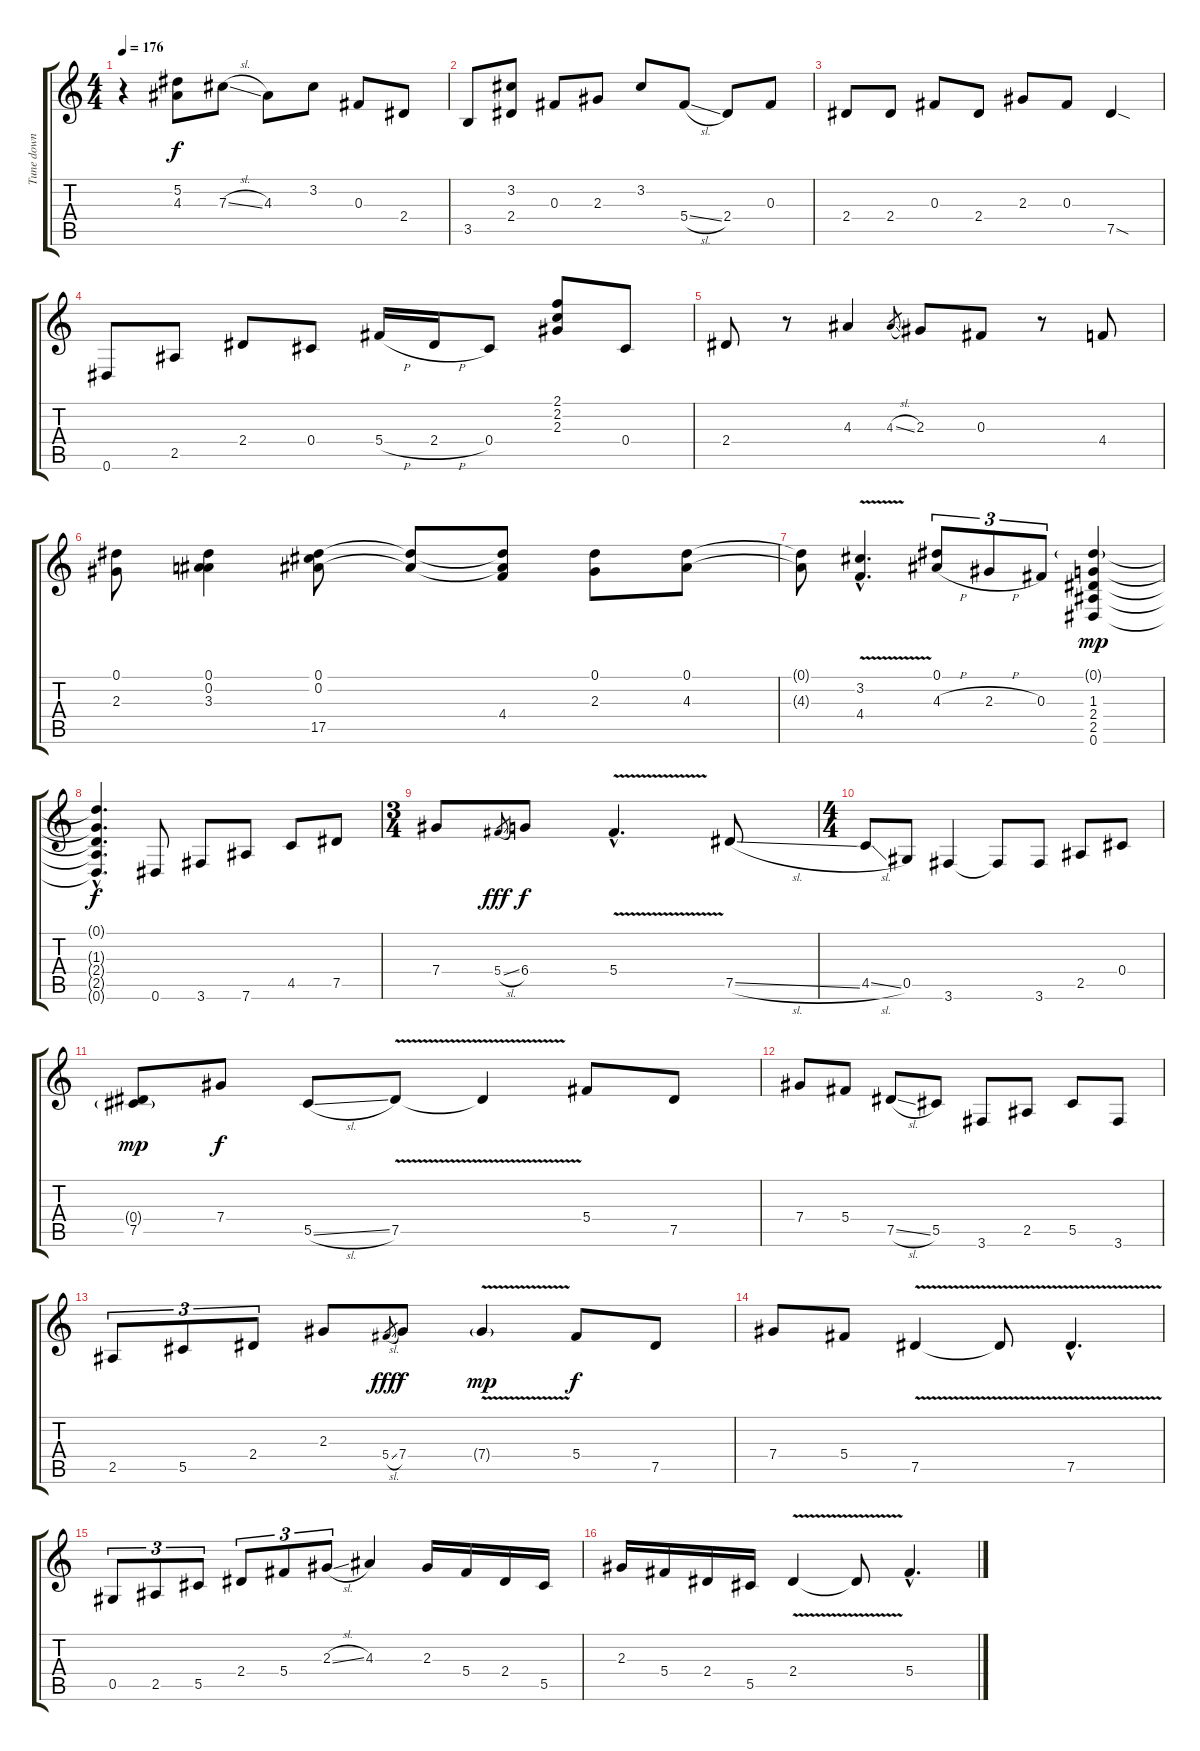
\track ("Tune down 1/2 step" "Tune down ") {instrument acousticguitarsteel}
\staff {score tabs}
\tuning (Eb4 Bb3 Gb3 Db3 Ab2 Eb2) {hide}
\ts (4 4)
\tempo 176
\clef g2
\ks c
r.4{dy f instrument acousticguitarsteel} (5.2 4.3).8 7.3{sl}.8 4.3.8 3.2.8 0.3.8 2.4.8 |
3.5.8 (3.2 2.4).8 0.3.8 2.3.8 3.2.8 5.4{sl}.8 2.4.8 0.3.8 |
2.4.8 2.4.8 0.3.8 2.4.8 2.3.8 0.3.8 7.5{sod}.4 |
0.6.8 2.5.8 2.4.8 0.4.8 5.4{h}.16 2.4{h}.16 0.4.8 (2.1 2.2 2.3).8 0.4.8 |
2.4.8 r.8 4.3.4 4.3{sl}.8{gr} 2.3.8 0.3.8 r.8 4.4.8 |
(0.1 2.3).8 (0.1 0.2 3.3).4 (0.1 0.2 17.5).8 (0.1{t} 0.2{t}).8 (0.1{t} 0.2{t} 4.4).8 (0.1 2.3).8 (0.1 4.3).8 |
(0.1{t} 4.3{t}).8 (3.2{hac} 4.4{v hac}).4{d} (0.1 4.3{h}).8{tu (3 2)} 2.3{h}.8{tu (3 2)} 0.3.8{tu (3 2)} (0.1{g} 1.3 2.4 2.5 0.6).4{dy mp} |
(0.1{hac t} 1.3{hac t} 2.4{hac t} 2.5{hac t} 0.6{hac t}).4{d dy f} 0.6.8 3.6.8 7.6.8 4.5.8 7.5.8 |
\ts (3 4)
7.4.8 5.4{sl}.8{gr dy fff} 6.4.8{dy f} 5.4{v hac}.4{d} 7.5{sl}.8 |
\ts (4 4)
4.5{sl}.8 0.5.8 3.6.4 3.6{t}.8 3.6.8 2.5.8 0.4.8 |
(0.4{g} 7.5).8{dy mp} 7.4.8{dy f} 5.5{sl}.8 7.5{v}.8 7.5{t}.4 5.4.8 7.5.8 |
7.4.8 5.4.8 7.5{sl}.8 5.5.8 3.6.8 2.5.8 5.5.8 3.6.8 |
2.5.8{tu (3 2)} 5.5.8{tu (3 2)} 2.4.8{tu (3 2)} 2.3.8 5.4{sl}.8{gr dy fff} 7.4.8{dy f} 7.4{v g}.4{dy mp} 5.4.8{dy f} 7.5.8 |
7.4.8 5.4.8 7.5{v}.4 7.5{t}.8 7.5{v hac}.4{d} |
0.5.8{tu (3 2)} 2.5.8{tu (3 2)} 5.5.8{tu (3 2)} 2.4.8{tu (3 2)} 5.4.8{tu (3 2)} 2.3{sl}.8{tu (3 2)} 4.3.4 2.3.16 5.4.16 2.4.16 5.5.16 |
2.3.16 5.4.16 2.4.16 5.5.16 2.4{v}.4 2.4{t}.8 5.4{sl hac}.4{d}
